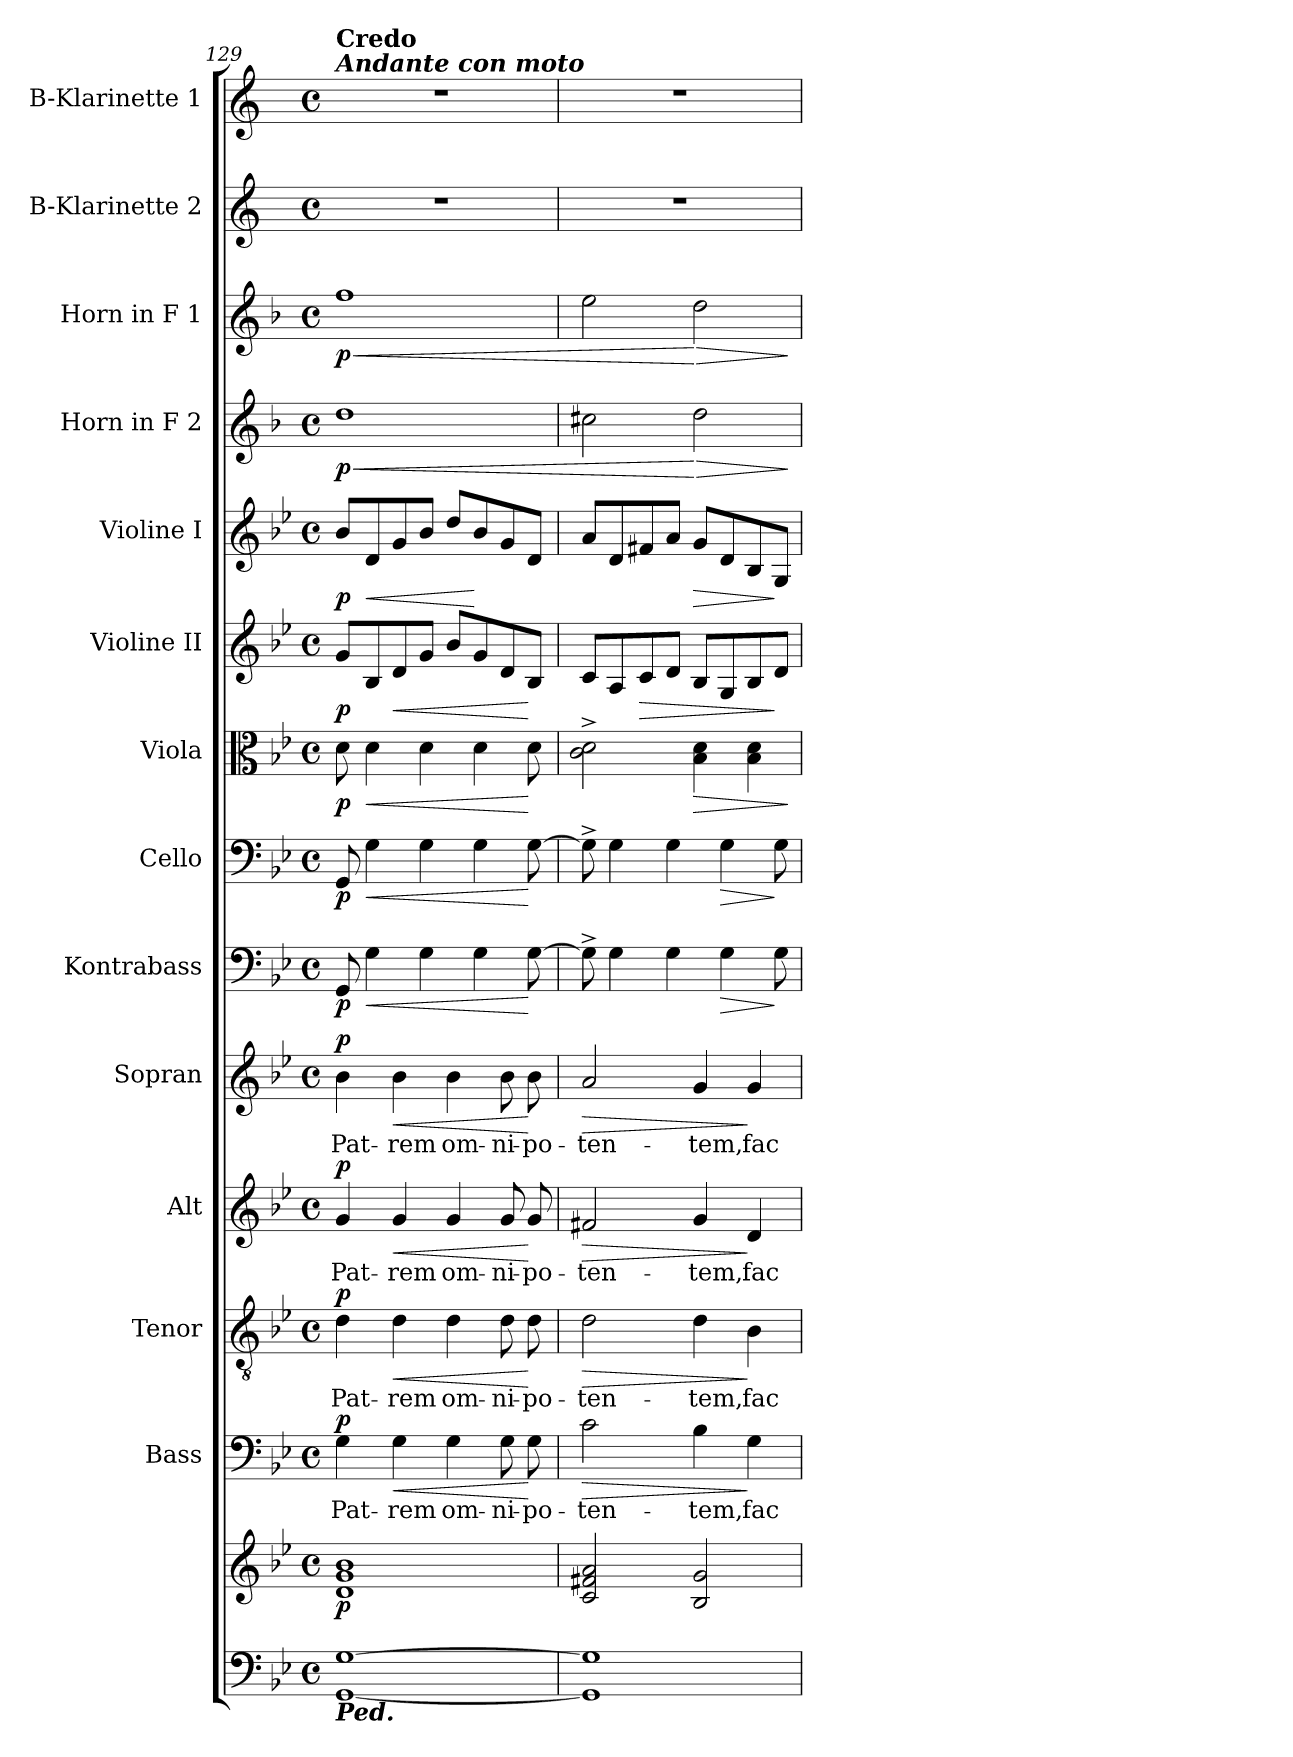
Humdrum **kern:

**kern	**kern	**dynam	**kern	**text	**dynam	**kern	**text	**dynam	**kern	**text	**dynam	**kern	**text	**dynam	**kern	**dynam	**kern	**dynam	**kern	**dynam	**kern	**dynam	**kern	**dynam	**kern	**dynam	**kern	**dynam	**kern	**kern
*part14	*part14	*part14	*part13	*part13	*part13	*part12	*part12	*part12	*part11	*part11	*part11	*part10	*part10	*part10	*part9	*part9	*part8	*part8	*part7	*part7	*part6	*part6	*part5	*part5	*part4	*part4	*part3	*part3	*part2	*part1
*staff15	*staff14	*staff14/15	*staff13	*staff13	*staff13	*staff12	*staff12	*staff12	*staff11	*staff11	*staff11	*staff10	*staff10	*staff10	*staff9	*staff9	*staff8	*staff8	*staff7	*staff7	*staff6	*staff6	*staff5	*staff5	*staff4	*staff4	*staff3	*staff3	*staff2	*staff1
*	*	*	*I"Bass	*	*	*I"Tenor	*	*	*I"Alt	*	*	*I"Sopran	*	*	*I"Kontrabass	*	*I"Cello	*	*I"Viola	*	*I"Violine II	*	*I"Violine I	*	*I"Horn in F 2	*	*I"Horn in F 1	*	*I"B-Klarinette 2	*I"B-Klarinette 1
*	*	*	*I'B.	*	*	*I'T.	*	*	*I'A.	*	*	*I'S.	*	*	*I'Kb.	*	*	*	*I'Vla.	*	*I'Vl. II	*	*I'Vl. I	*	*	*	*	*	*I'B Kl. 2	*I'B Kl. 1
!!LO:PB:g=z
*clefF4	*clefG2	*	*clefF4	*	*	*clefGv2	*	*	*clefG2	*	*	*clefG2	*	*	*clefF4	*	*clefF4	*	*clefC3	*	*clefG2	*	*clefG2	*	*clefG2	*	*clefG2	*	*clefG2	*clefG2
*	*	*	*	*	*	*	*	*	*	*	*	*	*	*	*ITrd7c12	*	*	*	*	*	*	*	*	*	*ITrd4c7	*	*ITrd4c7	*	*ITrd1c2	*ITrd1c2
*k[b-e-]	*k[b-e-]	*	*k[b-e-]	*	*	*k[b-e-]	*	*	*k[b-e-]	*	*	*k[b-e-]	*	*	*k[b-e-]	*	*k[b-e-]	*	*k[b-e-]	*	*k[b-e-]	*	*k[b-e-]	*	*k[b-e-]	*	*k[b-e-]	*	*k[b-e-]	*k[b-e-]
*B-:	*B-:	*	*B-:	*	*	*B-:	*	*	*B-:	*	*	*B-:	*	*	*B-:	*	*B-:	*	*B-:	*	*B-:	*	*B-:	*	*B-:	*	*B-:	*	*B-:	*B-:
*M4/4	*M4/4	*	*M4/4	*	*	*M4/4	*	*	*M4/4	*	*	*M4/4	*	*	*M4/4	*	*M4/4	*	*M4/4	*	*M4/4	*	*M4/4	*	*M4/4	*	*M4/4	*	*M4/4	*M4/4
*met(c)	*met(c)	*	*met(c)	*	*	*met(c)	*	*	*met(c)	*	*	*met(c)	*	*	*met(c)	*	*met(c)	*	*met(c)	*	*met(c)	*	*met(c)	*	*met(c)	*	*met(c)	*	*met(c)	*met(c)
=129	=129	=129	=129	=129	=129	=129	=129	=129	=129	=129	=129	=129	=129	=129	=129	=129	=129	=129	=129	=129	=129	=129	=129	=129	=129	=129	=129	=129	=129	=129
*^	*	*	*	*	*	*	*	*	*	*	*	*	*	*	*	*	*	*	*	*	*	*	*	*	*	*	*	*	*	*
!	!	!	!	!	!	!	!	!	!	!	!	!	!	!	!	!	!	!	!	!	!	!	!	!	!	!	!	!	!	!	!LO:TX:a:Bi:t=Andante con moto
!	!	!	!	!	!	!	!	!	!	!	!	!	!	!	!	!	!	!	!	!	!	!	!	!	!	!	!	!	!	!	!LO:TX:a:B:t=Credo
!LO:TX:b:Bi:t=Ped.	!	!	!	!	!	!	!	!	!	!	!	!	!	!	!	!	!	!	!	!	!	!	!	!	!	!	!	!	!	!	!
!	!	!	!LO:DY:b	!	!LO:LY:b	!LO:DY:a	!	!LO:LY:b	!LO:DY:a	!	!LO:LY:b	!LO:DY:a	!	!LO:LY:b	!LO:DY:a	!	!LO:DY:b	!	!LO:DY:b	!	!LO:DY:b	!	!LO:DY:b	!	!LO:DY:b	!	!LO:HP:b	!	!LO:HP:b	!	!
!	!	!	!	!	!	!	!	!	!	!	!	!	!	!	!	!	!	!	!	!	!	!	!	!	!	!	!LO:DY:n=1:b	!	!LO:DY:n=1:b	!	!
[>1G	[<1GG	1d 1g 1b-	p	4G\	Pat-	p	4d\	Pat-	p	4g/	Pat-	p	4b-\	Pat-	p	8GGG/	p	8GG/	p	8d\	p	8g/L	p	8b-/L	p	1g	< p	1b-	< p	1r	1r
!	!	!	!	!	!	!	!	!	!	!	!	!	!	!	!	!	!LO:HP:b	!	!LO:HP:b	!	!LO:HP:b	!	!	!	!LO:HP:b	!	!	!	!	!	!
.	.	.	.	.	.	.	.	.	.	.	.	.	.	.	.	4GG\	<	4G\	<	4d\	<	8B-/	.	8d/	<	.	.	.	.	.	.
!	!	!	!	!	!LO:LY:b	!LO:HP:b	!	!LO:LY:b	!LO:HP:b	!	!LO:LY:b	!LO:HP:b	!	!LO:LY:b	!LO:HP:b	!	!	!	!	!	!	!	!LO:HP:b	!	!	!	!	!	!	!	!
.	.	.	.	4G\	-rem	<	4d\	-rem	<	4g/	-rem	<	4b-\	-rem	<	.	.	.	.	.	.	8d/	<	8g/	.	.	.	.	.	.	.
.	.	.	.	.	.	.	.	.	.	.	.	.	.	.	.	4GG\	.	4G\	.	4d\	.	8g/J	.	8b-/J	.	.	.	.	.	.	.
!	!	!	!	!	!LO:LY:b	!	!	!LO:LY:b	!	!	!LO:LY:b	!	!	!LO:LY:b	!	!	!	!	!	!	!	!	!	!	!	!	!	!	!	!	!
.	.	.	.	4G\	om-	.	4d\	om-	.	4g/	om-	.	4b-\	om-	.	.	.	.	.	.	.	8b-/L	.	8dd/L	.	.	.	.	.	.	.
.	.	.	.	.	.	.	.	.	.	.	.	.	.	.	.	4GG\	.	4G\	.	4d\	.	8g/	.	8b-/	[	.	.	.	.	.	.
!	!	!	!	!	!LO:LY:b	!	!	!LO:LY:b	!	!	!LO:LY:b	!	!	!LO:LY:b	!	!	!	!	!	!	!	!	!	!	!	!	!	!	!	!	!
.	.	.	.	8G\	-ni-	.	8d\	-ni-	.	8g/	-ni-	.	8b-\	-ni-	.	.	.	.	.	.	.	8d/	.	8g/	.	.	.	.	.	.	.
!	!	!	!	!	!LO:LY:b	!	!	!LO:LY:b	!	!	!LO:LY:b	!	!	!LO:LY:b	!	!	!	!	!	!	!	!	!	!	!	!	!	!	!	!	!
.	.	.	.	8G\	-po-	[	8d\	-po-	[	8g/	-po-	[	8b-\	-po-	[	[8GG\	[	[8G\	[	8d\	[	8B-/J	[	8d/J	.	.	.	.	.	.	.
=130	=130	=130	=130	=130	=130	=130	=130	=130	=130	=130	=130	=130	=130	=130	=130	=130	=130	=130	=130	=130	=130	=130	=130	=130	=130	=130	=130	=130	=130	=130	=130
!	!	!	!	!	!LO:LY:b	!LO:HP:b	!	!LO:LY:b	!LO:HP:b	!	!LO:LY:b	!LO:HP:b	!	!LO:LY:b	!LO:HP:b	!	!	!	!	!	!	!	!	!	!	!	!	!	!	!	!
1G]	1GG]	2c/ 2f#X/ 2a/	.	2c\	-ten-	>	2d\	-ten-	>	2f#X/	-ten-	>	2a/	-ten-	>	8GG^>\]	.	8G^>\]	.	2c\^> 2d\^>	.	8c/L	.	8a/L	.	2f#X\	.	2a\	.	1r	1r
.	.	.	.	.	.	.	.	.	.	.	.	.	.	.	.	4GG\	.	4G\	.	.	.	8A/	.	8d/	.	.	.	.	.	.	.
!	!	!	!	!	!	!	!	!	!	!	!	!	!	!	!	!	!	!	!	!	!	!	!LO:HP:b	!	!	!	!	!	!	!	!
.	.	.	.	.	.	.	.	.	.	.	.	.	.	.	.	.	.	.	.	.	.	8c/	>	8f#X/	.	.	.	.	.	.	.
.	.	.	.	.	.	.	.	.	.	.	.	.	.	.	.	4GG\	.	4G\	.	.	.	8d/J	.	8a/J	.	.	.	.	.	.	.
!	!	!	!	!	!LO:LY:b	!	!	!LO:LY:b	!	!	!LO:LY:b	!	!	!LO:LY:b	!	!	!	!	!	!	!LO:HP:b	!	!	!	!LO:HP:b	!	!LO:HP:n=1:b	!	!LO:HP:n=1:b	!	!
.	.	2B-/ 2g/	.	4B-\	-tem,	.	4d\	-tem,	.	4g/	-tem,	.	4g/	-tem,	.	.	.	.	.	4B-\ 4d\	>	8B-/L	.	8g/L	>	2g\	[ >	2g\	[ >	.	.
!	!	!	!	!	!	!	!	!	!	!	!	!	!	!	!	!	!LO:HP:b	!	!LO:HP:b	!	!	!	!	!	!	!	!	!	!	!	!
.	.	.	.	.	.	.	.	.	.	.	.	.	.	.	.	4GG\	>	4G\	>	.	.	8G/	.	8d/	.	.	.	.	.	.	.
!	!	!	!	!	!LO:LY:b	!	!	!LO:LY:b	!	!	!LO:LY:b	!	!	!LO:LY:b	!	!	!	!	!	!	!	!	!	!	!	!	!	!	!	!	!
.	.	.	.	4G\	fac-	]	4B-\	fac-	]	4d/	fac-	]	4g/	fac-	]	.	.	.	.	4B-\ 4d\	.	8B-/	.	8B-/	.	.	.	.	.	.	.
.	.	.	.	.	.	.	.	.	.	.	.	.	.	.	.	8GG\	]	8G\	]	.	.	8d/J	]	8G/J	]	.	.	.	.	.	.
*v	*v	*	*	*	*	*	*	*	*	*	*	*	*	*	*	*	*	*	*	*	*	*	*	*	*	*	*	*	*	*	*
.	.	.	.	.	.	.	.	.	.	.	.	.	.	.	.	.	.	.	.	]	.	.	.	.	.	]	.	]	.	.
=	=	=	=	=	=	=	=	=	=	=	=	=	=	=	=	=	=	=	=	=	=	=	=	=	=	=	=	=	=	=
*-	*-	*-	*-	*-	*-	*-	*-	*-	*-	*-	*-	*-	*-	*-	*-	*-	*-	*-	*-	*-	*-	*-	*-	*-	*-	*-	*-	*-	*-	*-
